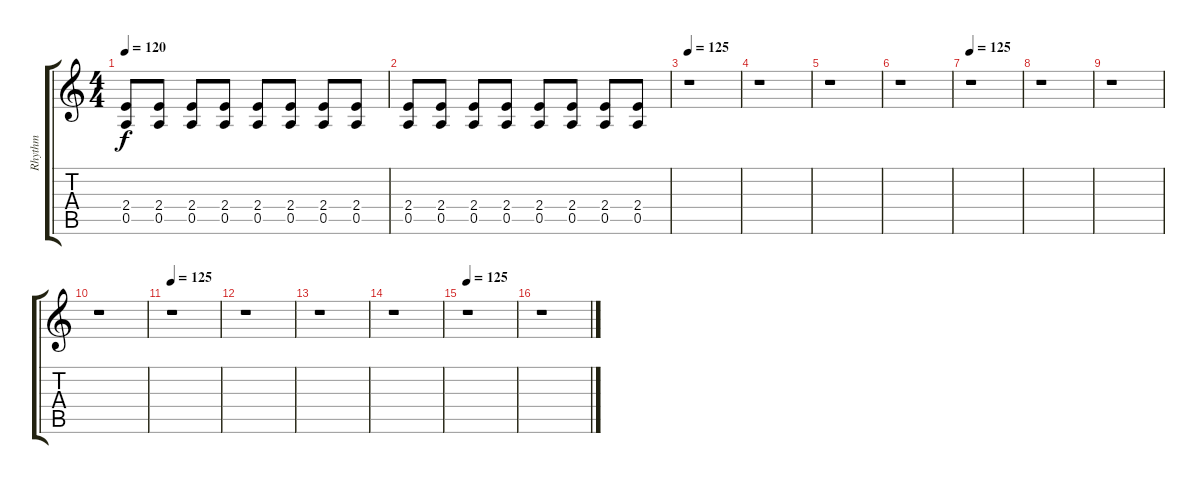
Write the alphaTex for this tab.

\track ("Rhythm" "Rhythm") {instrument acousticguitarsteel}
\staff {score tabs}
\tuning (E4 B3 G3 D3 A2 E2) {hide}
\ts (4 4)
\tempo 120
\clef g2
\ks c
(2.4 0.5).8{dy f} (2.4 0.5).8 (2.4 0.5).8 (2.4 0.5).8 (2.4 0.5).8 (2.4 0.5).8 (2.4 0.5).8 (2.4 0.5).8 |
(2.4 0.5).8 (2.4 0.5).8 (2.4 0.5).8 (2.4 0.5).8 (2.4 0.5).8 (2.4 0.5).8 (2.4 0.5).8 (2.4 0.5).8 |
\tempo 125
r.1 |
r.1 |
r.1 |
r.1 |
\tempo 125
r.1 |
r.1 |
r.1 |
r.1 |
\tempo 125
r.1 |
r.1 |
r.1 |
r.1 |
\tempo 125
r.1 |
r.1
